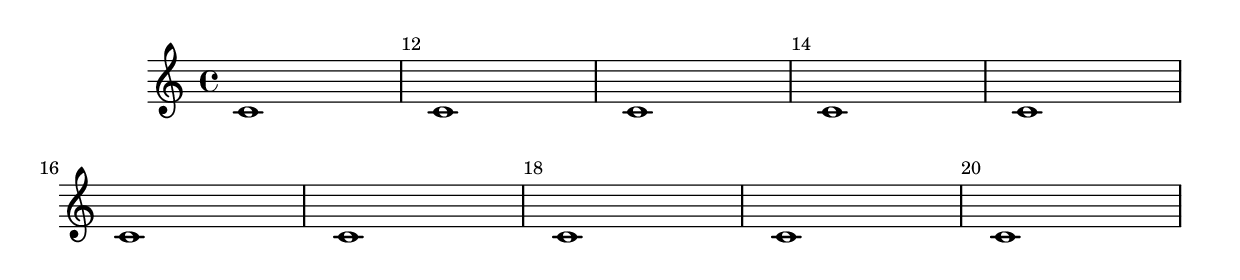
%% DO NOT EDIT this file manually; it is automatically
%% generated from LSR http://lsr.dsi.unimi.it
%% Make any changes in LSR itself, or in Documentation/snippets/new/ ,
%% and then run scripts/auxiliar/makelsr.py
%%
%% This file is in the public domain.
\version "2.14.0"

\header {
  lsrtags = "rhythms"

%% Translation of GIT committish: 6977ddc9a3b63ea810eaecb864269c7d847ccf98
  texidoces = "

Se pueden imprimir los números de compás a intervalos regulares
mediante el establecimiento de la propiedad
@code{barNumberVisibility}.  Aquí los números de compás se
imprimen a cada dos compases excepto al final de la línea.

"

  doctitlees = "Imprimir números de compás a intervalos regulares"



%% Translation of GIT committish: 0a868be38a775ecb1ef935b079000cebbc64de40
  texidocde = "
Taktnummern können in regelmäßigen Intervallen gesetzt werden, indem
man die Eigenschaft @code{barNumberVisibility} definiert.  In diesem
Beispiel werden die Taktnummern jeden zweiten Takt gesetzt, außer
am Ende einer Zeile.

"
  doctitlede = "Setzen der Taktnummern in regelmäßigen Intervallen"



%% Translation of GIT committish: 374d57cf9b68ddf32a95409ce08ba75816900f6b
  texidocfr = "
Vous pouvez imprimer un numéro de mesure à intervalle régulier plutôt
qu'en tête de chaque ligne seulement, en recourant à la propriété
@code{barNumberVisibility}.  Voici comment afficher le numéro toutes les
deux mesures sauf en fin de ligne.

"
  doctitlefr = "Imprimer les numéros de mesure à intervalle régulier"

  texidoc = "
Bar numbers can be printed at regular intervals by setting the property
@code{barNumberVisibility}. Here the bar numbers are printed every two
measures except at the end of the line.

"
  doctitle = "Printing bar numbers at regular intervals"
} % begin verbatim

\relative c' {
  \override Score.BarNumber #'break-visibility = #end-of-line-invisible
  \set Score.currentBarNumber = #11
  % Permit first bar number to be printed
  \bar ""
  % Print a bar number every second measure
  \set Score.barNumberVisibility = #(every-nth-bar-number-visible 2)
  c1 | c | c | c | c
  \break
  c1 | c | c | c | c
}

